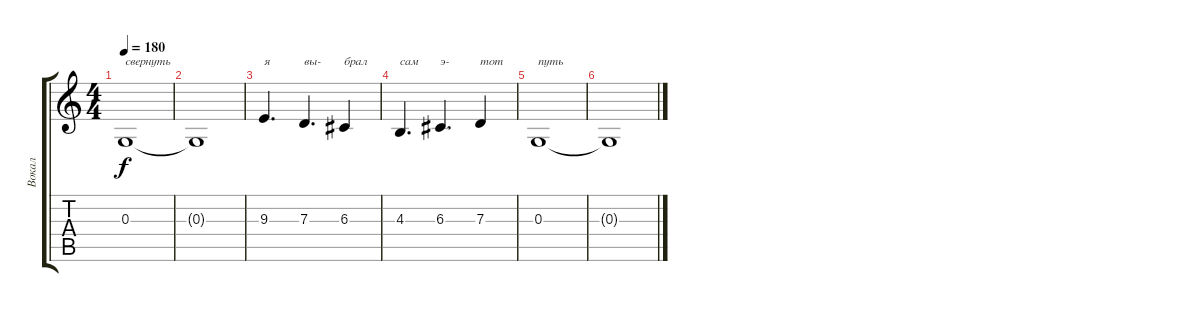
\track ("Вокал" "Вокал") {instrument altosax}
\staff {score tabs}
\tuning (E4 B3 G3 D3 A2 E2) {hide}
\ts (4 4)
\tempo 180
\clef g2
\ks c
0.3.1{txt "свернуть" dy f} |
0.3{t}.1 |
9.3.4{d txt "я"} 7.3.4{d txt "вы-"} 6.3.4{txt "брал"} |
4.3.4{d txt "сам"} 6.3.4{d txt "э-"} 7.3.4{txt "тот"} |
0.3.1{txt "путь"} |
0.3{t}.1
